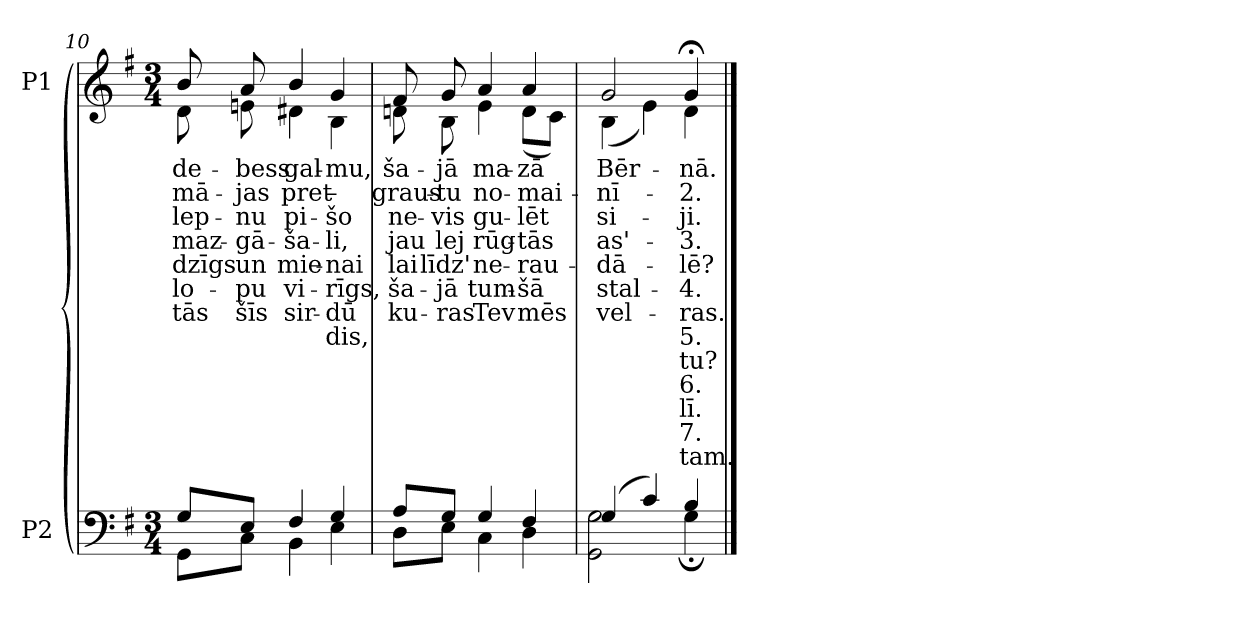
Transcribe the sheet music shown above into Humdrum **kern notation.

**kern	**kern	**text	**text	**text	**text	**text	**text	**text	**text	**text	**text	**text	**text	**text
*part2	*part1	*part1	*part1	*part1	*part1	*part1	*part1	*part1	*part1	*part1	*part1	*part1	*part1	*part1
*staff2	*staff1	*staff1	*staff1	*staff1	*staff1	*staff1	*staff1	*staff1	*staff1	*staff1	*staff1	*staff1	*staff1	*staff1
*I"P2	*I"P1	*	*	*	*	*	*	*	*	*	*	*	*	*
*clefF4	*clefG2	*	*	*	*	*	*	*	*	*	*	*	*	*
*k[f#]	*k[f#]	*	*	*	*	*	*	*	*	*	*	*	*	*
*G:	*G:	*	*	*	*	*	*	*	*	*	*	*	*	*
*M3/4	*M3/4	*	*	*	*	*	*	*	*	*	*	*	*	*
=10	=10	=10	=10	=10	=10	=10	=10	=10	=10	=10	=10	=10	=10	=10
*^	*	*	*	*	*	*	*	*	*	*	*	*	*	*
!	!	!	!LO:LY:b:color=#000000	!LO:LY:b:color=#000000	!LO:LY:b:color=#000000	!LO:LY:b:color=#000000	!LO:LY:b:color=#000000	!LO:LY:b:color=#000000	!LO:LY:b:color=#000000	!	!	!	!	!	!
*	*	*^	*	*	*	*	*	*	*	*	*	*	*	*	*
8Gi/L	8GGi\L	8bi/	8di\	de-	mā-	lep-	maz-	-dzīgs	lo-	tās	.	.	.	.	.	.
!	!	!	!	!LO:LY:b:color=#000000	!LO:LY:b:color=#000000	!LO:LY:b:color=#000000	!LO:LY:b:color=#000000	!LO:LY:b:color=#000000	!LO:LY:b:color=#000000	!LO:LY:b:color=#000000	!	!	!	!	!	!
8Ei/J	8Ci\J	8ai/	8eni\	-bess	-jas	-nu	-gā-	un	pu	-šīs	.	.	.	.	.	.
!	!	!	!	!LO:LY:b:color=#000000	!LO:LY:b:color=#000000	!LO:LY:b:color=#000000	!LO:LY:b:color=#000000	!LO:LY:b:color=#000000	!LO:LY:b:color=#000000	!LO:LY:b:color=#000000	!	!	!	!	!	!
4F#i/	4BBi\	4bi/	4d#Xi\	gal-	pret	pi-	-ša-	mie-	vi-	-sir-	.	.	.	.	.	.
!	!	!	!	!LO:LY:b:color=#000000	!LO:LY:b:color=#000000	!LO:LY:b:color=#000000	!LO:LY:b:color=#000000	!LO:LY:b:color=#000000	!LO:LY:b:color=#000000	!LO:LY:b:color=#000000	!LO:LY:b:color=#000000	!	!	!	!	!
4Gi/	4Ei\	4gi/	4Bi\	-mu,	–	šo	-li,	-nai	-rīgs,	dū	-dis,	.	.	.	.	.
=11	=11	=11	=11	=11	=11	=11	=11	=11	=11	=11	=11	=11	=11	=11	=11	=11
!	!	!	!	!LO:LY:b:color=#000000	!LO:LY:b:color=#000000	!LO:LY:b:color=#000000	!LO:LY:b:color=#000000	!LO:LY:b:color=#000000	!LO:LY:b:color=#000000	!LO:LY:b:color=#000000	!	!	!	!	!	!
8Ai/L	8Di\L	8f#i/	8dni\	ša-	graus-	ne-	jau	lai	ša-	-ku-	.	.	.	.	.	.
!	!	!	!	!LO:LY:b:color=#000000	!LO:LY:b:color=#000000	!LO:LY:b:color=#000000	!LO:LY:b:color=#000000	!LO:LY:b:color=#000000	!LO:LY:b:color=#000000	!LO:LY:b:color=#000000	!	!	!	!	!	!
8Gi/J	8Ei\J	8gi/	8Bi\	-jā	-tu	-vis	lej	līdz'	jā	-ras	.	.	.	.	.	.
!	!	!	!	!LO:LY:b:color=#000000	!LO:LY:b:color=#000000	!LO:LY:b:color=#000000	!LO:LY:b:color=#000000	!LO:LY:b:color=#000000	!LO:LY:b:color=#000000	!LO:LY:b:color=#000000	!	!	!	!	!	!
4Gi/	4Ci\	4ai/	4ei\	ma-	no-	gu-	rūg-	ne-	tum-	Tev	.	.	.	.	.	.
!	!	!	!	!LO:LY:b:color=#000000	!LO:LY:b:color=#000000	!LO:LY:b:color=#000000	!LO:LY:b:color=#000000	!LO:LY:b:color=#000000	!LO:LY:b:color=#000000	!LO:LY:b:color=#000000	!	!	!	!	!	!
4F#i/	4Di\	4ai/	(8di\L	-zā	-mai-	-lēt	-tās	-rau-	-šā	mēs	.	.	.	.	.	.
.	.	.	8ci\J)	.	.	.	.	.	.	.	.	.	.	.	.	.
=12	=12	=12	=12	=12	=12	=12	=12	=12	=12	=12	=12	=12	=12	=12	=12	=12
!	!	!	!	!LO:LY:b:color=#000000	!LO:LY:b:color=#000000	!LO:LY:b:color=#000000	!LO:LY:b:color=#000000	!LO:LY:b:color=#000000	!LO:LY:b:color=#000000	!LO:LY:b:color=#000000	!	!	!	!	!	!
(4Gi/	2GGi\ 2Gi	2gi/	(4Bi\	Bēr-	-nī-	si-	as'-	-dā-	stal-	-vel-	.	.	.	.	.	.
4ci/)	.	.	4ei\)	.	.	.	.	.	.	.	.	.	.	.	.	.
!	!	!	!	!LO:LY:b:color=#000000	!LO:LY:b:color=#000000	!LO:LY:b:color=#000000	!LO:LY:b:color=#000000	!LO:LY:b:color=#000000	!LO:LY:b:color=#000000	!LO:LY:b:color=#000000	!LO:LY:b:color=#000000	!LO:LY:b:color=#000000	!LO:LY:b:color=#000000	!LO:LY:b:color=#000000	!LO:LY:b:color=#000000	!LO:LY:b:color=#000000
4Bi/	4G;i\	4g;i/	4di\	-nā.	2.	-ji.	3.	-lē?	4.	-ras.	5.	-tu?	6.	lī.	7.	-tam.
*v	*v	*	*	*	*	*	*	*	*	*	*	*	*	*	*	*
*	*v	*v	*	*	*	*	*	*	*	*	*	*	*	*	*
==	==	==	==	==	==	==	==	==	==	==	==	==	==	==
*-	*-	*-	*-	*-	*-	*-	*-	*-	*-	*-	*-	*-	*-	*-
